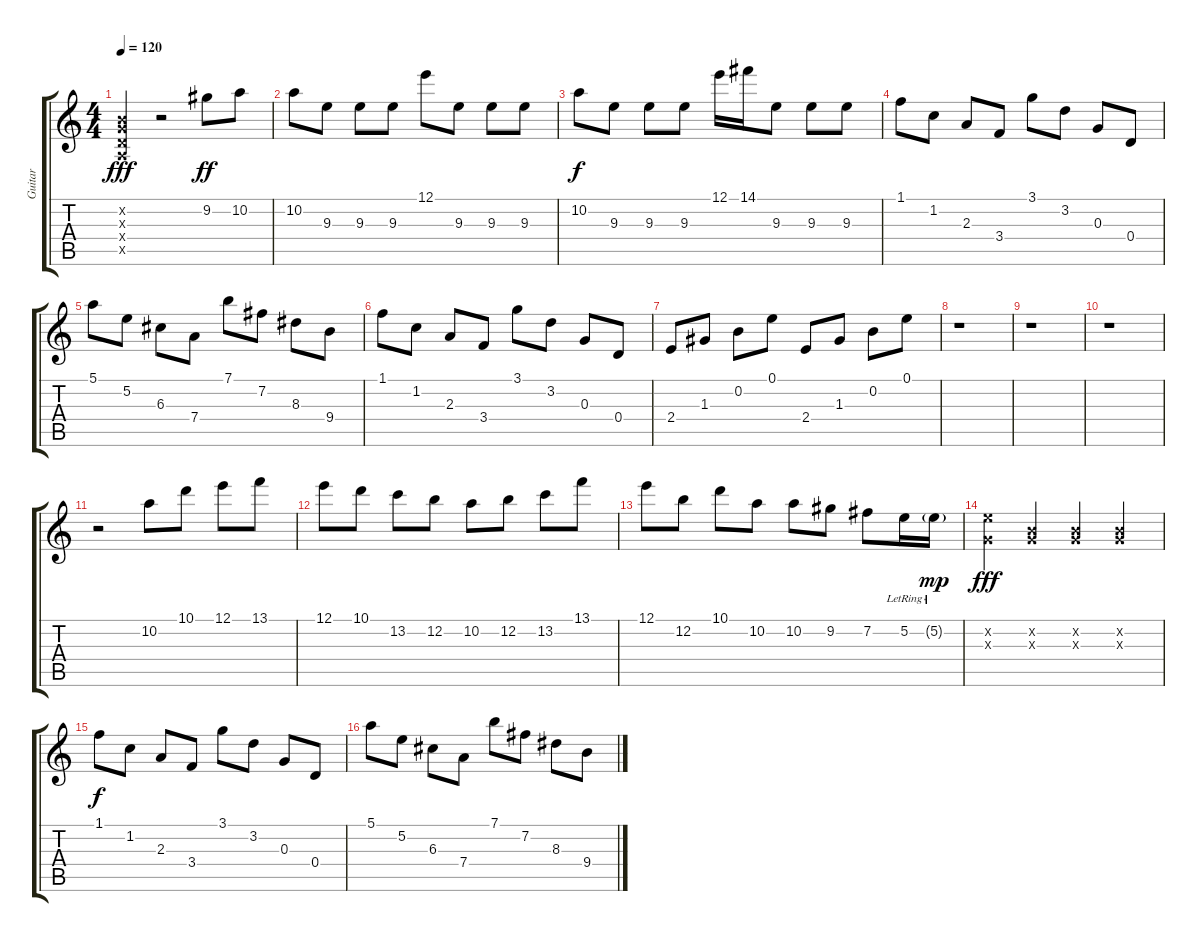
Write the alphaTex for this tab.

\track ("Guitar" "Guitar") {instrument acousticguitarnylon}
\staff {score tabs}
\tuning (E4 B3 G3 D3 A2 E2) {hide}
\ts (4 4)
\tempo 120
\clef g2
\ks c
(0.2{x} 0.3{x} 0.4{x} 0.5{x}).4{dy fff} r.2 9.2.8{dy ff} 10.2.8 |
10.2.8 9.3.8 9.3.8 9.3.8 12.1.8 9.3.8 9.3.8 9.3.8 |
10.2.8{dy f} 9.3.8 9.3.8 9.3.8 12.1.16 14.1.16 9.3.8 9.3.8 9.3.8 |
1.1.8 1.2.8 2.3.8 3.4.8 3.1.8 3.2.8 0.3.8 0.4.8 |
5.1.8 5.2.8 6.3.8 7.4.8 7.1.8 7.2.8 8.3.8 9.4.8 |
1.1.8 1.2.8 2.3.8 3.4.8 3.1.8 3.2.8 0.3.8 0.4.8 |
2.4.8 1.3.8 0.2.8 0.1.8 2.4.8 1.3.8 0.2.8 0.1.8 |
r.1 |
r.1 |
r.1 |
r.2 10.2.8 10.1.8 12.1.8 13.1.8 |
12.1.8 10.1.8 13.2.8 12.2.8 10.2.8 12.2.8 13.2.8 13.1.8 |
12.1.8 12.2.8 10.1.8 10.2.8 10.2.8 9.2.8 7.2.8 5.2{lr}.16 5.2{g lr}.16{dy mp} |
(5.2{x} 0.3{x}).4{dy fff} (0.2{x} 0.3{x}).4 (0.2{x} 0.3{x}).4 (0.2{x} 0.3{x}).4 |
1.1.8{dy f} 1.2.8 2.3.8 3.4.8 3.1.8 3.2.8 0.3.8 0.4.8 |
5.1.8 5.2.8 6.3.8 7.4.8 7.1.8 7.2.8 8.3.8 9.4.8
